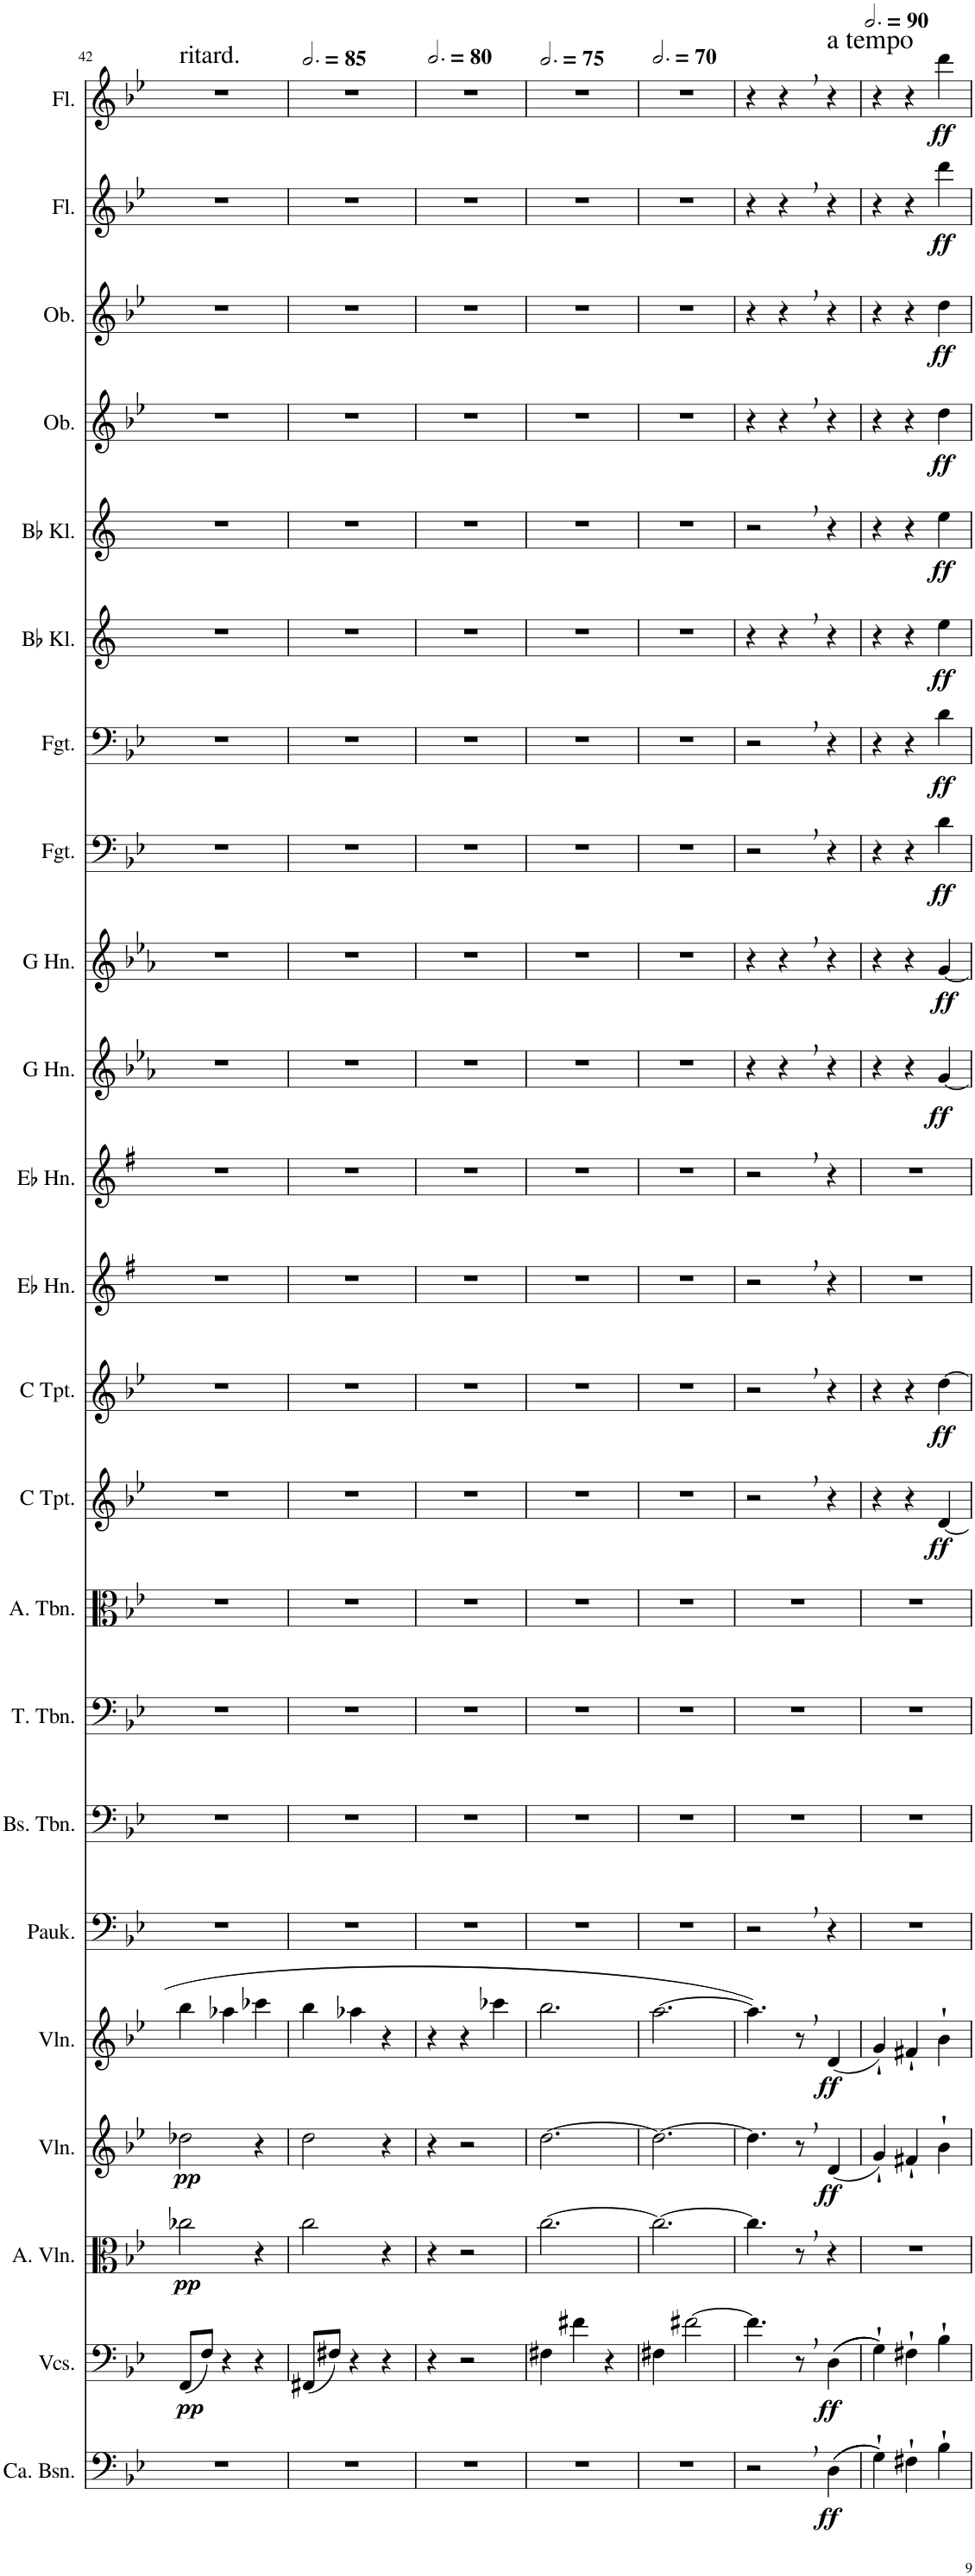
**kern	**dynam	**kern	**dynam	**kern	**dynam	**kern	**dynam	**kern	**dynam	**kern	**kern	**kern	**kern	**kern	**dynam	**kern	**dynam	**kern	**kern	**kern	**dynam	**kern	**dynam	**kern	**dynam	**kern	**dynam	**kern	**dynam	**kern	**dynam	**kern	**dynam	**kern	**dynam	**kern	**dynam	**kern	**dynam
*part23	*part23	*part22	*part22	*part21	*part21	*part20	*part20	*part19	*part19	*part18	*part17	*part16	*part15	*part14	*part14	*part13	*part13	*part12	*part11	*part10	*part10	*part9	*part9	*part8	*part8	*part7	*part7	*part6	*part6	*part5	*part5	*part4	*part4	*part3	*part3	*part2	*part2	*part1	*part1
*staff23	*staff23	*staff22	*staff22	*staff21	*staff21	*staff20	*staff20	*staff19	*staff19	*staff18	*staff17	*staff16	*staff15	*staff14	*staff14	*staff13	*staff13	*staff12	*staff11	*staff10	*staff10	*staff9	*staff9	*staff8	*staff8	*staff7	*staff7	*staff6	*staff6	*staff5	*staff5	*staff4	*staff4	*staff3	*staff3	*staff2	*staff2	*staff1	*staff1
*I"Contrabassen	*	*I"Violoncellos	*	*I"Altviolen	*	*I"Violen	*	*I"Violen	*	*I"Pauken	*I"Bas-trombone	*I"Tenor-trombone	*I"Alt-trombone	*I"Trompet in C	*	*I"Trompet in C	*	*I"Hoorn in Eb	*I"Hoorn in Eb	*I"Hoorn in G	*	*I"Hoorn in G	*	*I"Fagot	*	*I"Fagot	*	*I"Klarinet in Bb	*	*I"Klarinet in Bb	*	*I"Hobo	*	*I"Hobo	*	*I"Dwarsfluit	*	*I"Dwarsfluit	*
*I'Ca. Bsn.	*	*I'Vcs.	*	*I'A. Vln.	*	*I'Vln.	*	*I'Vln.	*	*I'Pauk.	*I'Bs. Tbn.	*I'T. Tbn.	*I'A. Tbn.	*	*	*	*	*	*	*	*	*	*	*I'Fgt.	*	*I'Fgt.	*	*	*	*	*	*	*	*	*	*	*	*	*
!!LO:PB:g=z
*clefF4	*	*clefF4	*	*clefC3	*	*clefG2	*	*clefG2	*	*clefF4	*clefF4	*clefF4	*clefC3	*clefG2	*	*clefG2	*	*clefG2	*clefG2	*clefG2	*	*clefG2	*	*clefF4	*	*clefF4	*	*clefG2	*	*clefG2	*	*clefG2	*	*clefG2	*	*clefG2	*	*clefG2	*
*Trd7c12	*	*	*	*	*	*	*	*	*	*	*	*	*	*Trd1c2	*	*Trd1c2	*	*Trd5c9	*Trd5c9	*Trd3c5	*	*Trd3c5	*	*	*	*	*	*Trd1c2	*	*Trd1c2	*	*	*	*	*	*	*	*	*
*k[b-e-]	*	*k[b-e-]	*	*k[b-e-]	*	*k[b-e-]	*	*k[b-e-]	*	*k[b-e-]	*k[b-e-]	*k[b-e-]	*k[b-e-]	*k[b-e-]	*	*k[b-e-]	*	*k[f#]	*k[f#]	*k[b-e-a-]	*	*k[b-e-a-]	*	*k[b-e-]	*	*k[b-e-]	*	*k[]	*	*k[]	*	*k[b-e-]	*	*k[b-e-]	*	*k[b-e-]	*	*k[b-e-]	*
*M3/4	*	*M3/4	*	*M3/4	*	*M3/4	*	*M3/4	*	*M3/4	*M3/4	*M3/4	*M3/4	*M3/4	*	*M3/4	*	*M3/4	*M3/4	*M3/4	*	*M3/4	*	*M3/4	*	*M3/4	*	*M3/4	*	*M3/4	*	*M3/4	*	*M3/4	*	*M3/4	*	*M3/4	*
=42	=42	=42	=42	=42	=42	=42	=42	=42	=42	=42	=42	=42	=42	=42	=42	=42	=42	=42	=42	=42	=42	=42	=42	=42	=42	=42	=42	=42	=42	=42	=42	=42	=42	=42	=42	=42	=42	=42	=42
!	!	!	!	!	!	!	!	!	!	!	!	!	!	!	!	!	!	!	!	!	!	!	!	!	!	!	!	!	!	!	!	!	!	!	!	!	!	!LO:TX:a:t=ritard.	!
!	!	!	!LO:DY:b	!	!LO:DY:b	!	!LO:DY:b	!	!	!	!	!	!	!	!	!	!	!	!	!	!	!	!	!	!	!	!	!	!	!	!	!	!	!	!	!	!	!	!
2.r	.	(8FF/L	pp	2cc-X\	pp	2dd-X\	pp	4bb-\	.	2.r	2.r	2.r	2.r	2.r	.	2.r	.	2.r	2.r	2.r	.	2.r	.	2.r	.	2.r	.	2.r	.	2.r	.	2.r	.	2.r	.	2.r	.	2.r	.
.	.	8F/J)	.	.	.	.	.	.	.	.	.	.	.	.	.	.	.	.	.	.	.	.	.	.	.	.	.	.	.	.	.	.	.	.	.	.	.	.	.
.	.	4r	.	.	.	.	.	4aa-X\	.	.	.	.	.	.	.	.	.	.	.	.	.	.	.	.	.	.	.	.	.	.	.	.	.	.	.	.	.	.	.
.	.	4r	.	4r	.	4r	.	4ccc-X\	.	.	.	.	.	.	.	.	.	.	.	.	.	.	.	.	.	.	.	.	.	.	.	.	.	.	.	.	.	.	.
=43	=43	=43	=43	=43	=43	=43	=43	=43	=43	=43	=43	=43	=43	=43	=43	=43	=43	=43	=43	=43	=43	=43	=43	=43	=43	=43	=43	=43	=43	=43	=43	=43	=43	=43	=43	=43	=43	=43	=43
*	*	*	*	*	*	*	*	*	*	*	*	*	*	*	*	*	*	*	*	*	*	*	*	*	*	*	*	*	*	*	*	*	*	*	*	*	*	*MM255	*
2.r	.	(8FF#X/L	.	2cc\	.	2dd\	.	4bb-\	.	2.r	2.r	2.r	2.r	2.r	.	2.r	.	2.r	2.r	2.r	.	2.r	.	2.r	.	2.r	.	2.r	.	2.r	.	2.r	.	2.r	.	2.r	.	2.r	.
.	.	8F#X/J)	.	.	.	.	.	.	.	.	.	.	.	.	.	.	.	.	.	.	.	.	.	.	.	.	.	.	.	.	.	.	.	.	.	.	.	.	.
.	.	4r	.	.	.	.	.	4aa-X\	.	.	.	.	.	.	.	.	.	.	.	.	.	.	.	.	.	.	.	.	.	.	.	.	.	.	.	.	.	.	.
.	.	4r	.	4r	.	4r	.	4r	.	.	.	.	.	.	.	.	.	.	.	.	.	.	.	.	.	.	.	.	.	.	.	.	.	.	.	.	.	.	.
=44	=44	=44	=44	=44	=44	=44	=44	=44	=44	=44	=44	=44	=44	=44	=44	=44	=44	=44	=44	=44	=44	=44	=44	=44	=44	=44	=44	=44	=44	=44	=44	=44	=44	=44	=44	=44	=44	=44	=44
*	*	*	*	*	*	*	*	*	*	*	*	*	*	*	*	*	*	*	*	*	*	*	*	*	*	*	*	*	*	*	*	*	*	*	*	*	*	*MM240	*
2.r	.	4r	.	4r	.	4r	.	4r	.	2.r	2.r	2.r	2.r	2.r	.	2.r	.	2.r	2.r	2.r	.	2.r	.	2.r	.	2.r	.	2.r	.	2.r	.	2.r	.	2.r	.	2.r	.	2.r	.
.	.	2r	.	2r	.	2r	.	4r	.	.	.	.	.	.	.	.	.	.	.	.	.	.	.	.	.	.	.	.	.	.	.	.	.	.	.	.	.	.	.
.	.	.	.	.	.	.	.	4ccc-X\	.	.	.	.	.	.	.	.	.	.	.	.	.	.	.	.	.	.	.	.	.	.	.	.	.	.	.	.	.	.	.
=45	=45	=45	=45	=45	=45	=45	=45	=45	=45	=45	=45	=45	=45	=45	=45	=45	=45	=45	=45	=45	=45	=45	=45	=45	=45	=45	=45	=45	=45	=45	=45	=45	=45	=45	=45	=45	=45	=45	=45
*	*	*	*	*	*	*	*	*	*	*	*	*	*	*	*	*	*	*	*	*	*	*	*	*	*	*	*	*	*	*	*	*	*	*	*	*	*	*MM225	*
2.r	.	4F#X\	.	[2.cc\	.	[2.dd\	.	2.bb-\	.	2.r	2.r	2.r	2.r	2.r	.	2.r	.	2.r	2.r	2.r	.	2.r	.	2.r	.	2.r	.	2.r	.	2.r	.	2.r	.	2.r	.	2.r	.	2.r	.
.	.	4f#X\	.	.	.	.	.	.	.	.	.	.	.	.	.	.	.	.	.	.	.	.	.	.	.	.	.	.	.	.	.	.	.	.	.	.	.	.	.
.	.	4r	.	.	.	.	.	.	.	.	.	.	.	.	.	.	.	.	.	.	.	.	.	.	.	.	.	.	.	.	.	.	.	.	.	.	.	.	.
=46	=46	=46	=46	=46	=46	=46	=46	=46	=46	=46	=46	=46	=46	=46	=46	=46	=46	=46	=46	=46	=46	=46	=46	=46	=46	=46	=46	=46	=46	=46	=46	=46	=46	=46	=46	=46	=46	=46	=46
*	*	*	*	*	*	*	*	*	*	*	*	*	*	*	*	*	*	*	*	*	*	*	*	*	*	*	*	*	*	*	*	*	*	*	*	*	*	*MM210	*
2.r	.	4F#X\	.	2.cc\_	.	2.dd\_	.	[2.aa\	.	2.r	2.r	2.r	2.r	2.r	.	2.r	.	2.r	2.r	2.r	.	2.r	.	2.r	.	2.r	.	2.r	.	2.r	.	2.r	.	2.r	.	2.r	.	2.r	.
.	.	[2f#X\	.	.	.	.	.	.	.	.	.	.	.	.	.	.	.	.	.	.	.	.	.	.	.	.	.	.	.	.	.	.	.	.	.	.	.	.	.
=47	=47	=47	=47	=47	=47	=47	=47	=47	=47	=47	=47	=47	=47	=47	=47	=47	=47	=47	=47	=47	=47	=47	=47	=47	=47	=47	=47	=47	=47	=47	=47	=47	=47	=47	=47	=47	=47	=47	=47
2r	.	4.f#\]	.	4.cc\]	.	4.dd\]	.	4.aa\]	.	2r	2.r	2.r	2.r	2r	.	2r	.	2r	2r	4r	.	4r	.	2r	.	2r	.	4r	.	2r	.	4r	.	4r	.	4r	.	4r	.
.	.	.	.	.	.	.	.	.	.	.	.	.	.	.	.	.	.	.	.	4r	.	4r	.	.	.	.	.	4r	.	.	.	4r	.	4r	.	4r	.	4r	.
.	.	8r	.	8r	.	8r	.	8r	.	.	.	.	.	.	.	.	.	.	.	.	.	.	.	.	.	.	.	.	.	.	.	.	.	.	.	.	.	.	.
*	*	*	*	*	*	*	*	*	*	*	*	*	*	*	*	*	*	*	*	*	*	*	*	*	*	*	*	*	*	*	*	*	*	*	*	*	*	*MM270	*
!	!	!	!	!	!	!	!	!	!	!	!	!	!	!	!	!	!	!	!	!	!	!	!	!	!	!	!	!	!	!	!	!	!	!	!	!	!	!LO:TX:a:t=a tempo	!
!	!LO:DY:b	!	!LO:DY:b	!	!	!	!LO:DY:b	!	!LO:DY:b	!	!	!	!	!	!	!	!	!	!	!	!	!	!	!	!	!	!	!	!	!	!	!	!	!	!	!	!	!	!
(((4D\	ff	(((4D\	ff	4r	.	(4d/	ff	(4d/	ff	4r	.	.	.	4r	.	4r	.	4r	4r	4r	.	4r	.	4r	.	4r	.	4r	.	4r	.	4r	.	4r	.	4r	.	4r	.
=48	=48	=48	=48	=48	=48	=48	=48	=48	=48	=48	=48	=48	=48	=48	=48	=48	=48	=48	=48	=48	=48	=48	=48	=48	=48	=48	=48	=48	=48	=48	=48	=48	=48	=48	=48	=48	=48	=48	=48
4G`\)))	.	4G`\)))	.	2.r	.	4g`/)	.	4g`/)	.	2.r	2.r	2.r	2.r	4r	.	4r	.	2.r	2.r	4r	.	4r	.	4r	.	4r	.	4r	.	4r	.	4r	.	4r	.	4r	.	4r	.
4F#X`\	.	4F#X`\	.	.	.	4f#X`/	.	4f#X`/	.	.	.	.	.	4r	.	4r	.	.	.	4r	.	4r	.	4r	.	4r	.	4r	.	4r	.	4r	.	4r	.	4r	.	4r	.
!	!	!	!	!	!	!	!	!	!	!	!	!	!	!	!LO:DY:b	!	!LO:DY:b	!	!	!	!LO:DY:b	!	!LO:DY:b	!	!LO:DY:b	!	!LO:DY:b	!	!LO:DY:b	!	!LO:DY:b	!	!LO:DY:b	!	!LO:DY:b	!	!LO:DY:b	!	!LO:DY:b
4B-`\	.	4B-`\	.	.	.	4b-`\	.	4b-`\	.	.	.	.	.	[4d/	ff	[4dd\	ff	.	.	[4g/	ff	[4g/	ff	4d\	ff	4d\	ff	4ee\	ff	4ee\	ff	4dd\	ff	4dd\	ff	4ddd\	ff	4ddd\	ff
=	=	=	=	=	=	=	=	=	=	=	=	=	=	=	=	=	=	=	=	=	=	=	=	=	=	=	=	=	=	=	=	=	=	=	=	=	=	=	=
*-	*-	*-	*-	*-	*-	*-	*-	*-	*-	*-	*-	*-	*-	*-	*-	*-	*-	*-	*-	*-	*-	*-	*-	*-	*-	*-	*-	*-	*-	*-	*-	*-	*-	*-	*-	*-	*-	*-	*-
